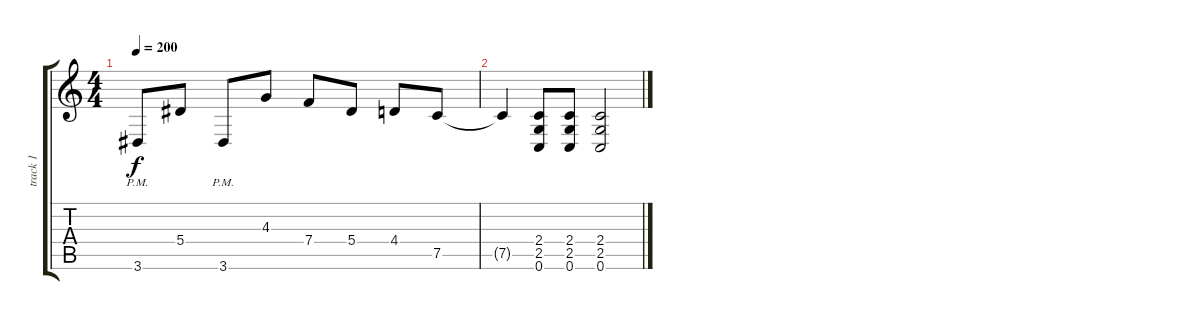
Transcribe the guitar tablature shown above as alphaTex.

\track ("track 1" "track 1") {instrument distortionguitar}
\staff {score tabs}
\tuning (C4 G3 Eb3 Bb2 F2 C2) {hide}
\ts (4 4)
\tempo 200
\clef g2
\ks c
3.6{pm}.8{dy f} 5.4.8 3.6{pm}.8 4.3.8 7.4.8 5.4.8 4.4.8 7.5.8 |
7.5{t}.4 (2.4 2.5 0.6).8 (2.4 2.5 0.6).8 (2.4 2.5 0.6).2
